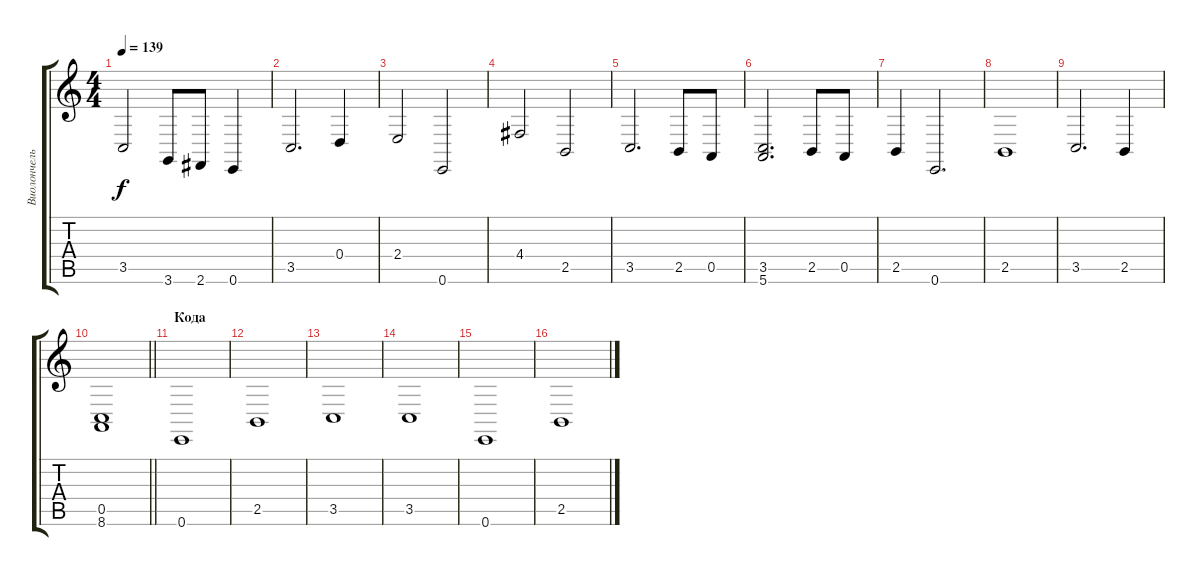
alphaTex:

\track ("Виолончель" "Виолончель") {instrument stringensemble1}
\staff {score tabs}
\tuning (E4 B3 G3 D3 A2 E2) {hide}
\ts (4 4)
\tempo 139
\clef g2
\ks c
3.5.2{dy f} 3.6.8 2.6.8 0.6.4 |
3.5.2{d} 0.4.4 |
2.4.2 0.6.2 |
4.4.2 2.5.2 |
3.5.2{d} 2.5.8 0.5.8 |
(3.5 5.6).2{d} 2.5.8 0.5.8 |
2.5.4 0.6.2{d} |
2.5.1 |
3.5.2{d} 2.5.4 |
\barLineRight lightlight
(0.5 8.6).1 |
\section ("" "Кода")
0.6.1 |
2.5.1 |
3.5.1 |
3.5.1 |
0.6.1 |
2.5.1
